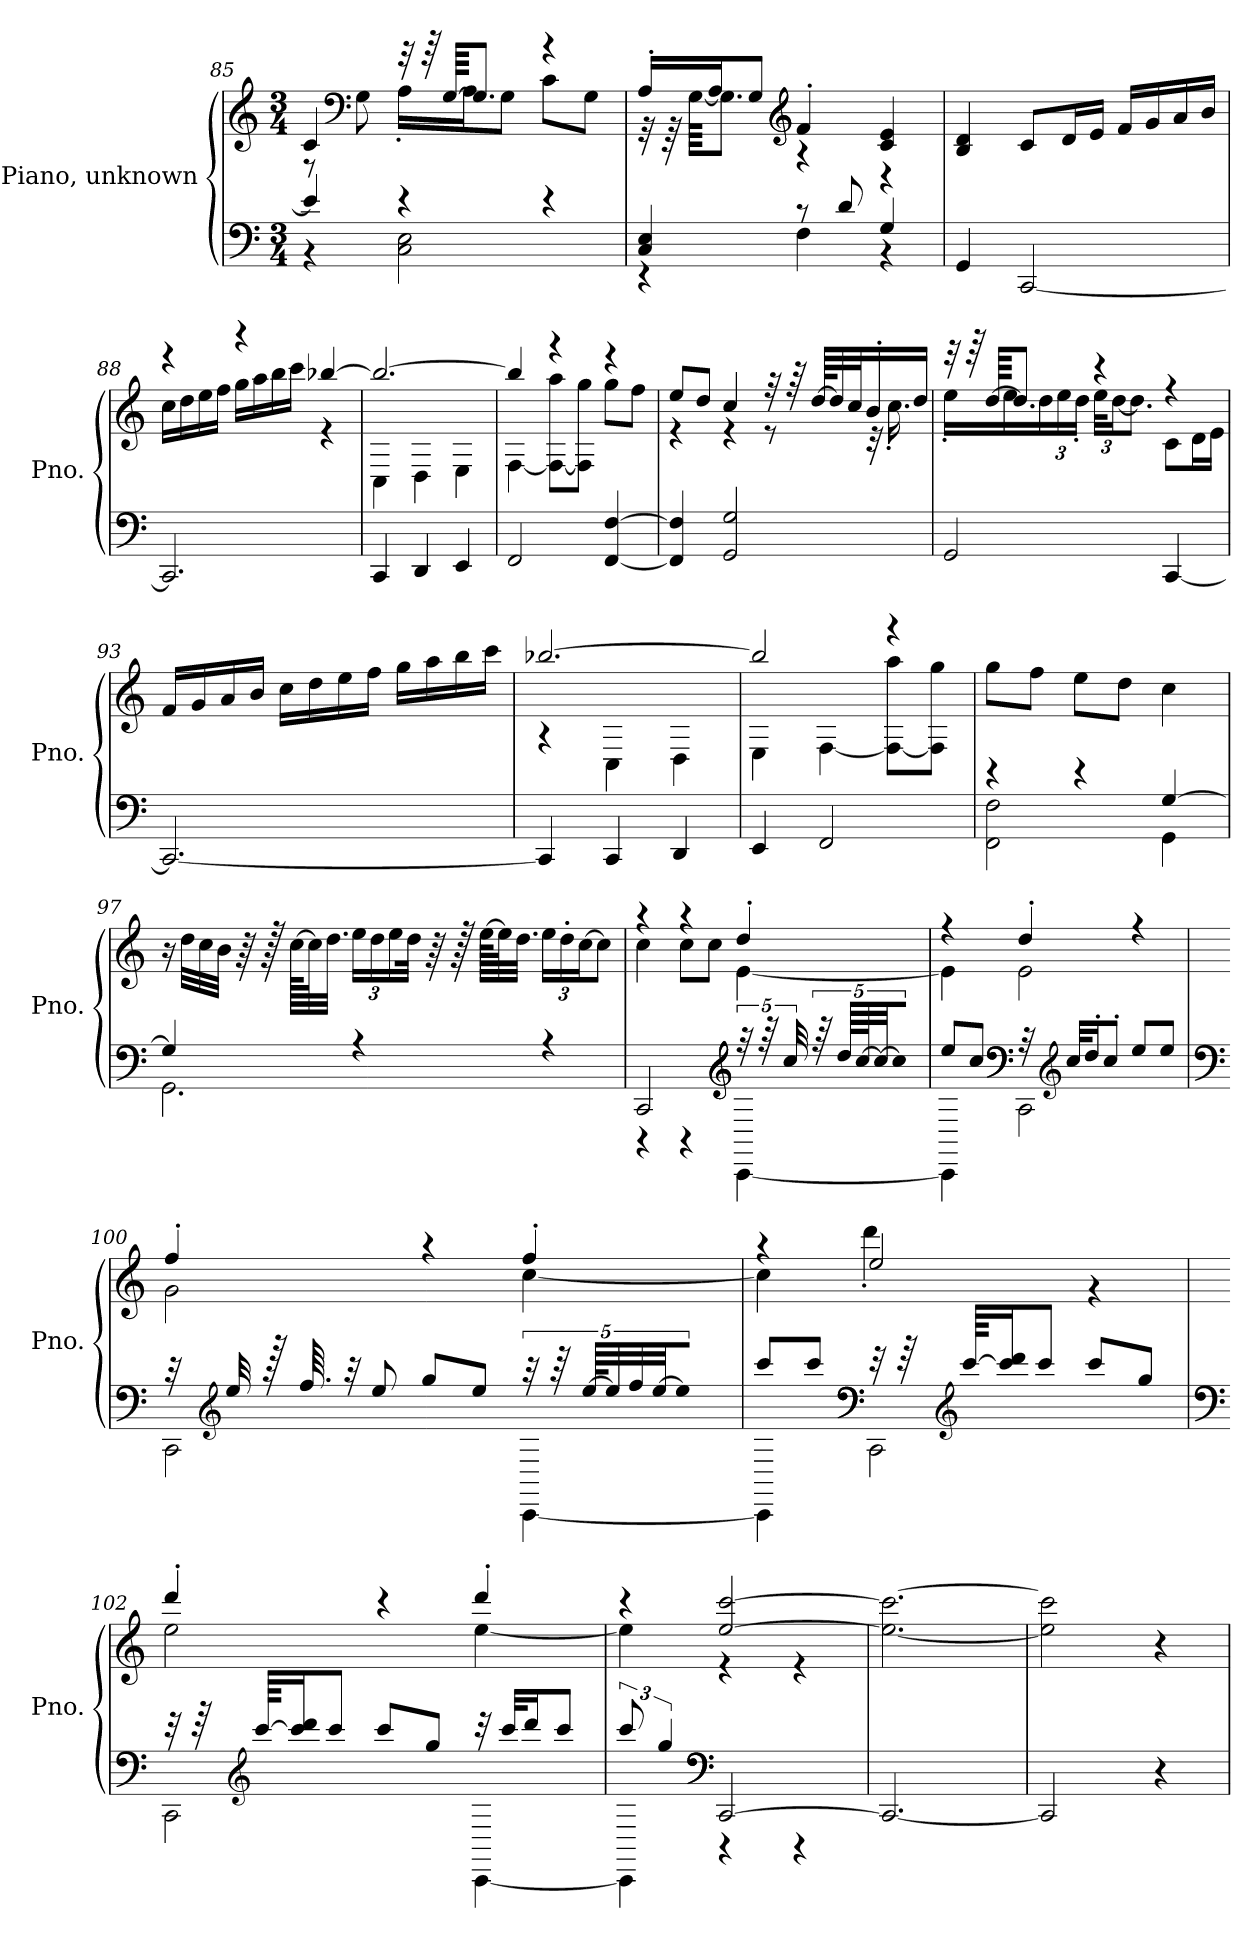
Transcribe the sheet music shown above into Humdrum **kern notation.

**kern	**kern
*part1	*part1
*staff2	*staff1
*I"Piano, unknown	*
*I'Pno.	*
*clefF4	*clefG2
*k[]	*k[]
*M3/4	*M3/4
=85	=85
*^	*^
4e/]	4r	4c/	8r
*	*	*clefF4	*
.	.	.	8G\
4r	2C\ 2E\	32r	16A'\LL
.	.	64r	.
.	.	[64G/KKKL	.
.	.	8.G/J]	16A\J
.	.	.	8G\J
4r	.	4r	8c\L
.	.	.	8G\J
!!LO:LB:g=z	!!
=86	=86	=86	=86
4C/ 4E/	4r	16A'/LL	32r
.	.	.	64r
.	.	.	[64G\KKKL
.	.	16A/J	8.G\J]
.	.	8G/J	.
*	*	*clefG2	*
8r	4F\	4f'/	4r
8d/	.	.	.
4G/	4r	4c/ 4e/	4r
*v	*v	*	*
*	*v	*v
=87	=87
4GG/	4B/ 4d/
[2CC/	8c/L
.	16d/L
.	16e/JJ
.	16f/LL
.	16g/
.	16a/
.	16b/JJ
=88	=88
*	*^
2.CC/]	4r	16cc\LL
.	.	16dd\
.	.	16ee\
.	.	16ff\JJ
.	4r	16gg\LL
.	.	16aa\
.	.	16bb\
.	.	16ccc\JJ
.	[4bb-X/	4r
=89	=89	=89
4CC/	2.bb-/_	4C\
4DD/	.	4D\
4EE/	.	4E\
=90	=90	=90
2FF/	4bb-/]	[4F\
.	4r	8F\_ 8aa\L
.	.	8F\] 8gg\J
[4FF/ [4F/	4r	8gg\L
.	.	8ff\J
!!LO:LB:g=z	!!
=91	=91	=91
4FF/] 4F/]	8ee/L	4r
.	8dd/J	.
2GG/ 2G/	4cc/	4r
.	32r	8r
.	64r	.
.	[64dd/KLLL	.
.	32dd/]	.
.	32cc/J	.
.	16b'/	32r
.	.	16.cc'\
.	16dd/JJ	.
=92	=92	=92
2GG/	32r	16ee'\LL
.	64r	.
.	[64dd/KKKL	.
.	8.dd/J]	16ee\
*	*	*Xbrackettup
.	.	24dd\
.	.	24ee\
.	.	24dd'\JJ
.	4r	48ee\KLL
.	.	[24dd\J
.	.	8.dd\J]
[4CC/	4r	8c\L
.	.	16d\L
.	.	16e\JJ
*	*v	*v
=93	=93
2.CC/_	16f/LL
.	16g/
.	16a/
.	16b/JJ
.	16cc\LL
.	16dd\
.	16ee\
.	16ff\JJ
.	16gg\LL
.	16aa\
.	16bb\
.	16ccc\JJ
!!LO:LB:g=z
=94	=94
*	*^
4CC/]	[2.bb-X/	4r
4CC/	.	4C\
4DD/	.	4D\
=95	=95	=95
4EE/	2bb-/]	4E\
2FF/	.	[4F\
.	4r	8F\_ 8aa\L
.	.	8F\] 8gg\J
*	*v	*v
=96	=96
*^	*
4r	2FF\ 2F\	8gg\L
.	.	8ff\J
4r	.	8ee\L
.	.	8dd\J
[4G/	4GG\	4cc\
=97	=97	=97
4G/]	2.GG\	16r
.	.	32dd\LLL
.	.	32cc\
.	.	32b\JJJ
.	.	64r
.	.	128r
.	.	[128cc\KLLLL
.	.	64cc\J]
.	.	32.dd\JJJ
4r	.	24ee\LL
.	.	24dd\
.	.	24ee\
.	.	32dd\JJk
.	.	64r
.	.	128r
.	.	[128ee\KLLLL
.	.	64ee\J]
.	.	32.dd\JJJ
4r	.	24ee\LL
.	.	24dd'\
.	.	[24cc\J
.	.	8cc\J]
!!LO:LB:g=z
=98	=98	=98
*	*	*^
2CC/	4r	4r	4cc\
.	4r	4r	8cc\L
.	.	.	8cc\J
*clefG2	*	*	*
40r	[4CC\	4dd'/	[4e\
80r	.	.	.
40cc/	.	.	.
80r	.	.	.
80dd/LLLL	.	.	.
[80cc/J	.	.	.
40cc/JJ_	.	.	.
8cc/J]	.	.	.
=99	=99	=99	=99
8ee/L	4CC\]	4r	4e\]
8cc/J	.	.	.
*clefF4	*	*	*
32r	2CC\	4dd'/	2e\
*clefG2	*	*	*
32cc/KLL	.	.	.
16dd'/J	.	.	.
8cc'/J	.	.	.
8ee/L	.	4r	.
8ee/J	.	.	.
!!LO:PB:g=z	!!
=100	=100	=100	=100
*clefF4	*	*	*
32r	2CC\	4ff'/	2g\
*clefG2	*	*	*
32ee/	.	.	.
128r	.	.	.
64.ff/	.	.	.
32r	.	.	.
8ee/	.	.	.
8gg/L	.	4r	.
8ee/J	.	.	.
40r	[4CC\	4ff'/	[4cc\
80r	.	.	.
[80ee/KLLL	.	.	.
40ee/]	.	.	.
40ff/	.	.	.
[40ee/JJ	.	.	.
8ee/J]	.	.	.
=101	=101	=101	=101
8ccc/L	4CC\]	4r	4cc\]
8ccc/J	.	.	.
*clefF4	*	*	*
32r	2CC\	2ee/	4ddd'\
64r	.	.	.
*clefG2	*	*	*
[64ccc/KKLL	.	.	.
16ccc/] 16ddd/J	.	.	.
8ccc/J	.	.	.
8ccc/L	.	.	4r
8gg/J	.	.	.
!!LO:LB:g=z	!!
=102	=102	=102	=102
*clefF4	*	*	*
32r	2CC\	4ddd'/	2ee\
64r	.	.	.
*clefG2	*	*	*
[64ccc/KKLL	.	.	.
16ccc/] 16ddd/J	.	.	.
8ccc/J	.	.	.
8ccc/L	.	4r	.
8gg/J	.	.	.
32r	[4CC\	4ddd'/	[4ee\
32ccc/KLL	.	.	.
16ddd/J	.	.	.
8ccc/J	.	.	.
=103	=103	=103	=103
12ccc/	4CC\]	4r	4ee\]
6gg/	.	.	.
*clefF4	*	*	*
[2CC/	4r	[2ee/ [2ccc/	4r
.	4r	.	4r
*v	*v	*	*
*	*v	*v
=104	=104
2.CC/_	2.ee\_ 2.ccc\_
=105	=105
2CC/]	2ee\] 2ccc\]
4r	4r
=	=
*-	*-
